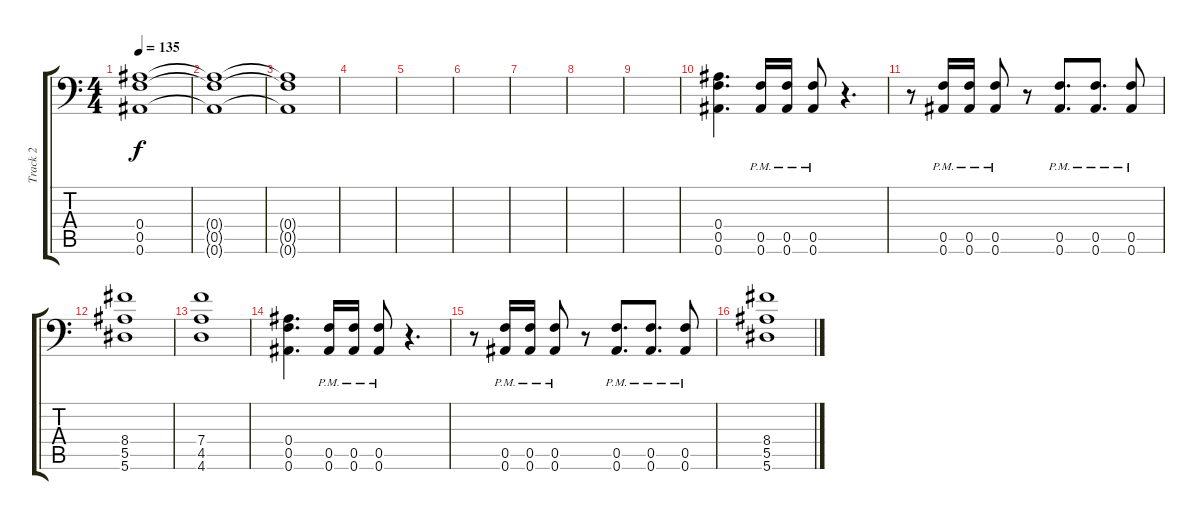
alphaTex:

\track ("Track 2" "Track 2") {instrument distortionguitar}
\staff {score tabs}
\tuning (C4 G3 Eb3 Bb2 F2 Bb1) {hide}
\ts (4 4)
\tempo 135
\clef f4
\ks c
(0.4 0.5 0.6).1{dy f volume 8} |
(0.4{t} 0.5{t} 0.6{t}).1 |
(0.4{t} 0.5{t} 0.6{t}).1 |
|
|
|
|
|
|
(0.4 0.5 0.6).4{d volume 14} (0.5{pm} 0.6{pm}).16 (0.5{pm} 0.6{pm}).16 (0.5{pm} 0.6{pm}).8 r.4{d} |
r.8 (0.5{pm} 0.6{pm}).16 (0.5{pm} 0.6{pm}).16 (0.5{pm} 0.6{pm}).8 r.8 (0.5{pm} 0.6{pm}).8{d} (0.5{pm} 0.6{pm}).8{d} (0.5{pm} 0.6{pm}).8 |
(8.4 5.5 5.6).1 |
(7.4 4.5 4.6).1 |
(0.4 0.5 0.6).4{d} (0.5{pm} 0.6{pm}).16 (0.5{pm} 0.6{pm}).16 (0.5{pm} 0.6{pm}).8 r.4{d} |
r.8 (0.5{pm} 0.6{pm}).16 (0.5{pm} 0.6{pm}).16 (0.5{pm} 0.6{pm}).8 r.8 (0.5{pm} 0.6{pm}).8{d} (0.5{pm} 0.6{pm}).8{d} (0.5{pm} 0.6{pm}).8 |
(8.4 5.5 5.6).1
